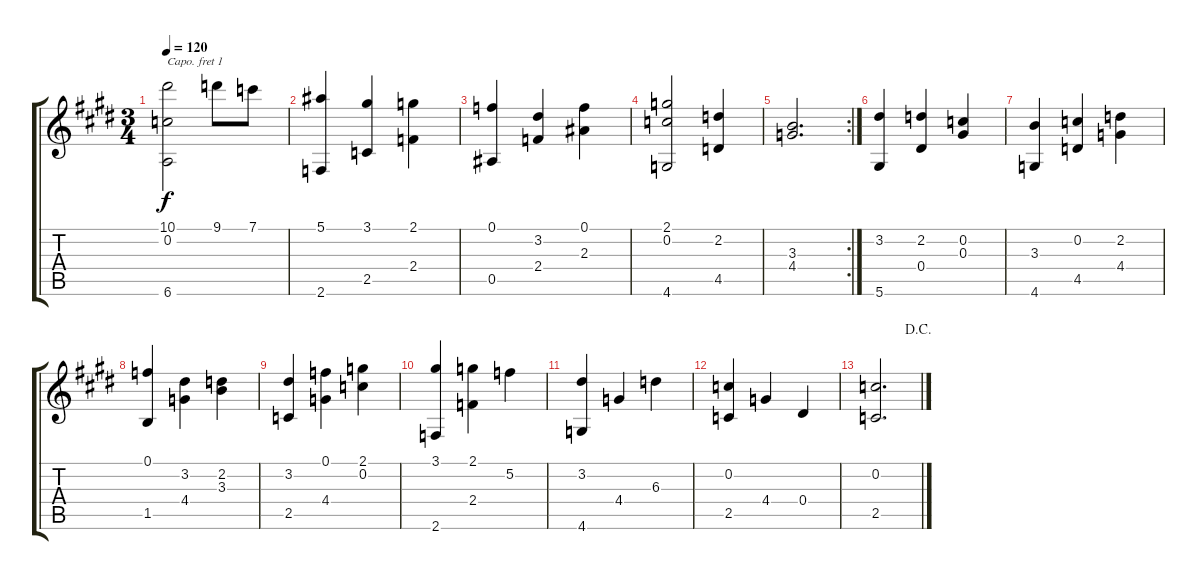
\track "" {instrument acousticguitarnylon}
\staff {score tabs}
\capo 1
\tuning (E4 B3 G3 D3 A2 D2) {hide}
\ts (3 4)
\tempo 120
\clef g2
\ks e
(10.1{t} 0.2{t} 6.6{t}).2{dy f} 9.1.8 7.1.8 |
(5.1 2.6).4 (3.1 2.5).4 (2.1 2.4).4 |
(0.1 0.5).4 (3.2 2.4).4 (0.1 2.3).4 |
(2.1 0.2 4.6).2 (2.2 4.5).4 |
\rc 2
(3.3 4.4).2{d} |
(3.2 5.6).4 (2.2 0.4).4 (0.2 0.3).4 |
(3.3 4.6).4 (0.2 4.5).4 (2.2 4.4).4 |
(0.1 1.5).4 (3.2 4.4).4 (2.2 3.3).4 |
(3.2 2.5).4 (0.1 4.4).4 (2.1 0.2).4 |
(3.1 2.6).4 (2.1 2.4).4 5.2.4 |
(3.2 4.6).4 4.4.4 6.3.4 |
(0.2 2.5).4 4.4.4 0.4.4 |
\jump dacapo
(0.2 2.5).2{d}
